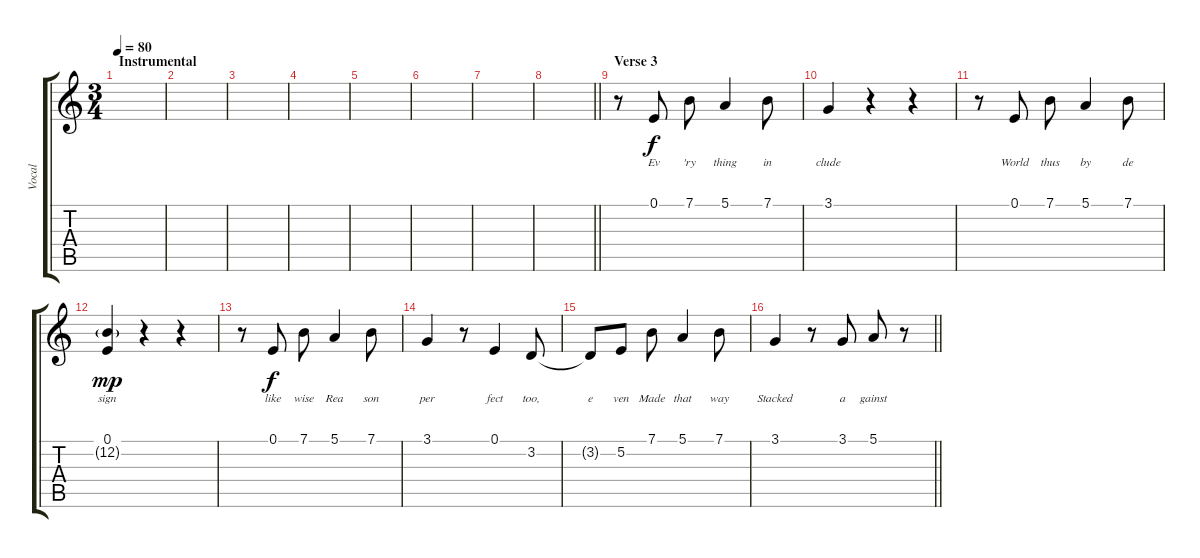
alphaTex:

\track ("Vocal" "Vocal") {instrument acousticgrandpiano}
\staff {score tabs}
\tuning (E4 B3 G3 D3 A2 E2) {hide}
\ts (3 4)
\section ("" "Instrumental")
\tempo 80
\clef g2
\ks c
|
|
|
|
|
|
|
\barLineRight lightlight
|
\section ("" "Verse 3")
r.8 0.1.8{lyrics (0 "Ev") lyrics (1 "") lyrics (2 "") lyrics (3 "") lyrics (4 "")} 7.1.8{lyrics (0 "'ry") lyrics (1 "") lyrics (2 "") lyrics (3 "") lyrics (4 "")} 5.1.4{lyrics (0 "thing") lyrics (1 "") lyrics (2 "") lyrics (3 "") lyrics (4 "")} 7.1.8{lyrics (0 "in") lyrics (1 "") lyrics (2 "") lyrics (3 "") lyrics (4 "")} |
3.1.4{lyrics (0 "clude") lyrics (1 "") lyrics (2 "") lyrics (3 "") lyrics (4 "")} r.4 r.4 |
r.8 0.1.8{lyrics (0 "World") lyrics (1 "") lyrics (2 "") lyrics (3 "") lyrics (4 "")} 7.1.8{lyrics (0 "thus") lyrics (1 "") lyrics (2 "") lyrics (3 "") lyrics (4 "")} 5.1.4{lyrics (0 "by") lyrics (1 "") lyrics (2 "") lyrics (3 "") lyrics (4 "")} 7.1.8{lyrics (0 "de") lyrics (1 "") lyrics (2 "") lyrics (3 "") lyrics (4 "")} |
(0.1 12.2{g}).4{lyrics (0 "sign") lyrics (1 "") lyrics (2 "") lyrics (3 "") lyrics (4 "") dy mp} r.4 r.4 |
r.8 0.1.8{lyrics (0 "like") lyrics (1 "") lyrics (2 "") lyrics (3 "") lyrics (4 "") dy f} 7.1.8{lyrics (0 "wise") lyrics (1 "") lyrics (2 "") lyrics (3 "") lyrics (4 "")} 5.1.4{lyrics (0 "Rea") lyrics (1 "") lyrics (2 "") lyrics (3 "") lyrics (4 "")} 7.1.8{lyrics (0 "son") lyrics (1 "") lyrics (2 "") lyrics (3 "") lyrics (4 "")} |
3.1.4{lyrics (0 "per") lyrics (1 "") lyrics (2 "") lyrics (3 "") lyrics (4 "")} r.8 0.1.4{lyrics (0 "fect") lyrics (1 "") lyrics (2 "") lyrics (3 "") lyrics (4 "")} 3.2.8{lyrics (0 "too,") lyrics (1 "") lyrics (2 "") lyrics (3 "") lyrics (4 "")} |
3.2{t}.8{lyrics (0 "e") lyrics (1 "") lyrics (2 "") lyrics (3 "") lyrics (4 "")} 5.2.8{lyrics (0 "ven") lyrics (1 "") lyrics (2 "") lyrics (3 "") lyrics (4 "")} 7.1.8{lyrics (0 "Made") lyrics (1 "") lyrics (2 "") lyrics (3 "") lyrics (4 "")} 5.1.4{lyrics (0 "that") lyrics (1 "") lyrics (2 "") lyrics (3 "") lyrics (4 "")} 7.1.8{lyrics (0 "way") lyrics (1 "") lyrics (2 "") lyrics (3 "") lyrics (4 "")} |
\barLineRight lightlight
3.1.4{lyrics (0 "Stacked") lyrics (1 "") lyrics (2 "") lyrics (3 "") lyrics (4 "")} r.8 3.1.8{lyrics (0 "a") lyrics (1 "") lyrics (2 "") lyrics (3 "") lyrics (4 "")} 5.1.8{lyrics (0 "gainst") lyrics (1 "") lyrics (2 "") lyrics (3 "") lyrics (4 "")} r.8
